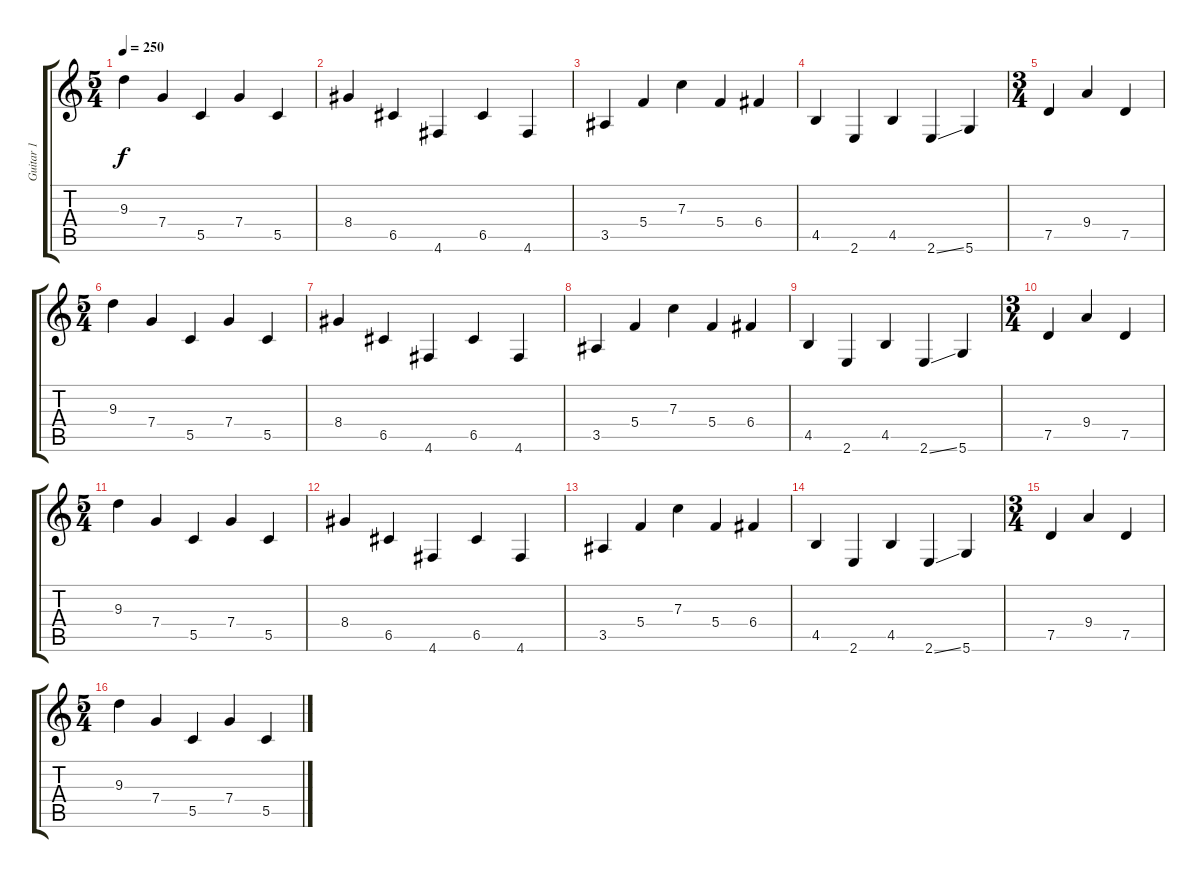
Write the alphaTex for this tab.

\track ("Guitar 1" "Guitar 1") {instrument distortionguitar}
\staff {score tabs}
\tuning (D4 A3 F3 C3 G2 D2) {hide}
\ts (5 4)
\tempo 250
\clef g2
\ks c
9.3.4{dy f volume 16} 7.4.4 5.5.4 7.4.4 5.5.4 |
8.4.4 6.5.4 4.6.4 6.5.4 4.6.4 |
3.5.4 5.4.4 7.3.4 5.4.4 6.4.4 |
4.5.4 2.6.4 4.5.4 2.6{ss}.4 5.6.4 |
\ts (3 4)
7.5.4 9.4.4 7.5.4 |
\ts (5 4)
9.3.4 7.4.4 5.5.4 7.4.4 5.5.4 |
8.4.4 6.5.4 4.6.4 6.5.4 4.6.4 |
3.5.4 5.4.4 7.3.4 5.4.4 6.4.4 |
4.5.4 2.6.4 4.5.4 2.6{ss}.4 5.6.4 |
\ts (3 4)
7.5.4 9.4.4 7.5.4 |
\ts (5 4)
9.3.4 7.4.4 5.5.4 7.4.4 5.5.4 |
8.4.4 6.5.4 4.6.4 6.5.4 4.6.4 |
3.5.4 5.4.4 7.3.4 5.4.4 6.4.4 |
4.5.4 2.6.4 4.5.4 2.6{ss}.4 5.6.4 |
\ts (3 4)
7.5.4 9.4.4 7.5.4 |
\ts (5 4)
9.3.4{volume 16} 7.4.4 5.5.4 7.4.4 5.5.4
